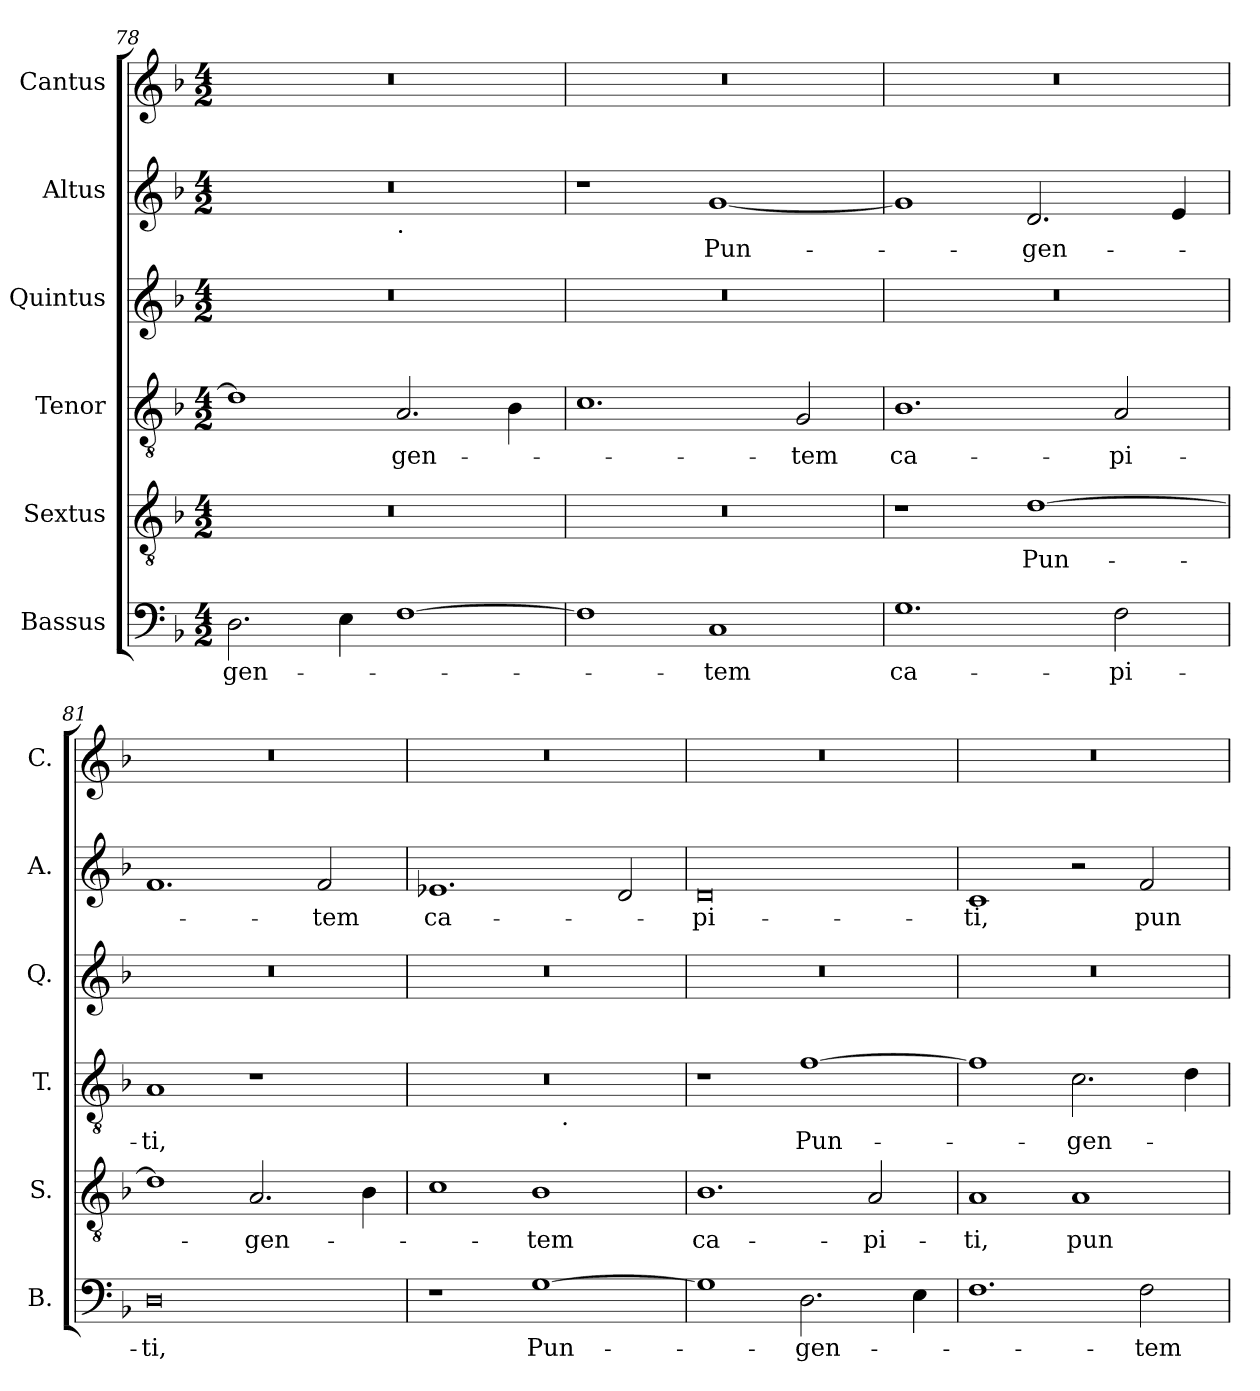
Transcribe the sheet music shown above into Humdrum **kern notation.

**kern	**text	**kern	**text	**kern	**text	**kern	**kern	**text	**kern
*part6	*part6	*part5	*part5	*part4	*part4	*part3	*part2	*part2	*part1
*staff6	*staff6	*staff5	*staff5	*staff4	*staff4	*staff3	*staff2	*staff2	*staff1
*I"Bassus	*	*I"Sextus	*	*I"Tenor	*	*I"Quintus	*I"Altus	*	*I"Cantus
*I'B.	*	*I'S.	*	*I'T.	*	*I'Q.	*I'A.	*	*I'C.
*clefF4	*	*clefGv2	*	*clefGv2	*	*clefG2	*clefG2	*	*clefG2
*k[b-]	*	*k[b-]	*	*k[b-]	*	*k[b-]	*k[b-]	*	*k[b-]
*M4/2	*	*M4/2	*	*M4/2	*	*M4/2	*M4/2	*	*M4/2
=78	=78	=78	=78	=78	=78	=78	=78	=78	=78
*	*	*	*	*	*	*	*^	*	*
2.D\	-gen-	0r	.	1d]	.	0r	0r	1ryy	.	0r
4E\	.	.	.	.	.	.	.	.	.	.
!	!	!	!	!	!	!	!	!LO:TX:b:t=.	!	!
[1F	.	.	.	2.A/	-gen-	.	.	1ryy	.	.
.	.	.	.	4B-\	.	.	.	.	.	.
*	*	*	*	*	*	*	*v	*v	*	*
=79	=79	=79	=79	=79	=79	=79	=79	=79	=79
1F]	.	0r	.	1.c	.	0r	1r	.	0r
1C	-tem	.	.	.	.	.	[1g	Pun-	.
.	.	.	.	2G/	-tem	.	.	.	.
=80	=80	=80	=80	=80	=80	=80	=80	=80	=80
1.G	ca-	1r	.	1.B-	ca-	0r	1g]	.	0r
.	.	[1d	Pun-	.	.	.	2.d/	-gen-	.
2F\	-pi-	.	.	2A/	-pi-	.	.	.	.
.	.	.	.	.	.	.	4e/	.	.
=81	=81	=81	=81	=81	=81	=81	=81	=81	=81
0D	-ti,	1d]	.	1A	-ti,	0r	1.f	.	0r
.	.	2.A/	-gen-	1r	.	.	.	.	.
.	.	.	.	.	.	.	2f/	-tem	.
.	.	4B-\	.	.	.	.	.	.	.
=82	=82	=82	=82	=82	=82	=82	=82	=82	=82
*	*	*	*	*^	*	*	*	*	*
1r	.	1c	.	0r	1ryy	.	0r	1.e-X	ca-	0r
[1G	Pun-	1B-	-tem	.	8ryy	.	.	.	.	.
!	!	!	!	!	!LO:TX:b:t=.	!	!	!	!	!
.	.	.	.	.	2..ryy	.	.	.	.	.
.	.	.	.	.	.	.	.	2d/	.	.
*	*	*	*	*v	*v	*	*	*	*	*
!!LO:LB:g=z
=83	=83	=83	=83	=83	=83	=83	=83	=83	=83
1G]	.	1.B-	ca-	1r	.	0r	0d	-pi-	0r
2.D\	-gen-	.	.	[1f	Pun-	.	.	.	.
.	.	2A/	-pi-	.	.	.	.	.	.
4E\	.	.	.	.	.	.	.	.	.
=84	=84	=84	=84	=84	=84	=84	=84	=84	=84
1.F	.	1A	-ti,	1f]	.	0r	1c	-ti,	0r
.	.	1A	pun-	2.c\	-gen-	.	2r	.	.
2F\	-tem	.	.	.	.	.	2f/	pun-	.
.	.	.	.	4d\	.	.	.	.	.
=	=	=	=	=	=	=	=	=	=
*-	*-	*-	*-	*-	*-	*-	*-	*-	*-
